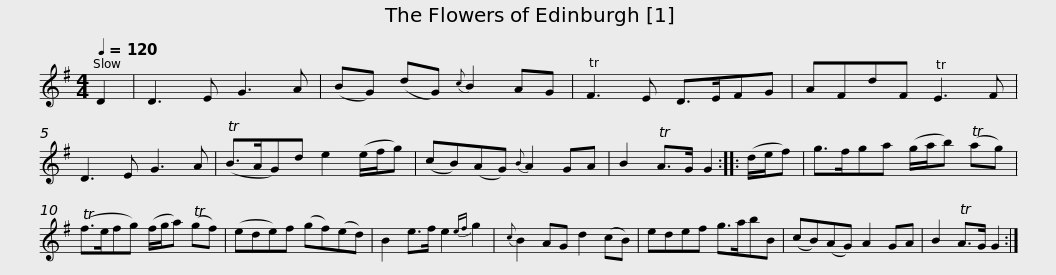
X:1
L:1/8
Q:1/4=120
M:4/4
I:linebreak $
K:G
V:1 treble
V:1
 D2 | D3 E G3 A | (BG) (dG){c} B2 AG | TF3 E D>EFG | AFdF TE3 F | %5
 D3 E G3 A | (TB>AG)d e2 (e/f/g) |$ (cB)(AG){B} A2 GA | B2 TA>G G2 :: (d/e/f) | %10
 g>fga (g/a/b) (Tag) | (Tf>efg) (f/g/a) (Tgf) | (ede)f (gf)(ed) |$ B2 e>f e2{ef} g2 |{c} B2 AG d2 (cB) | %15
 edef g>abB | (cB)(AG) A2 GA | B2 TA>G G2 :| %18
